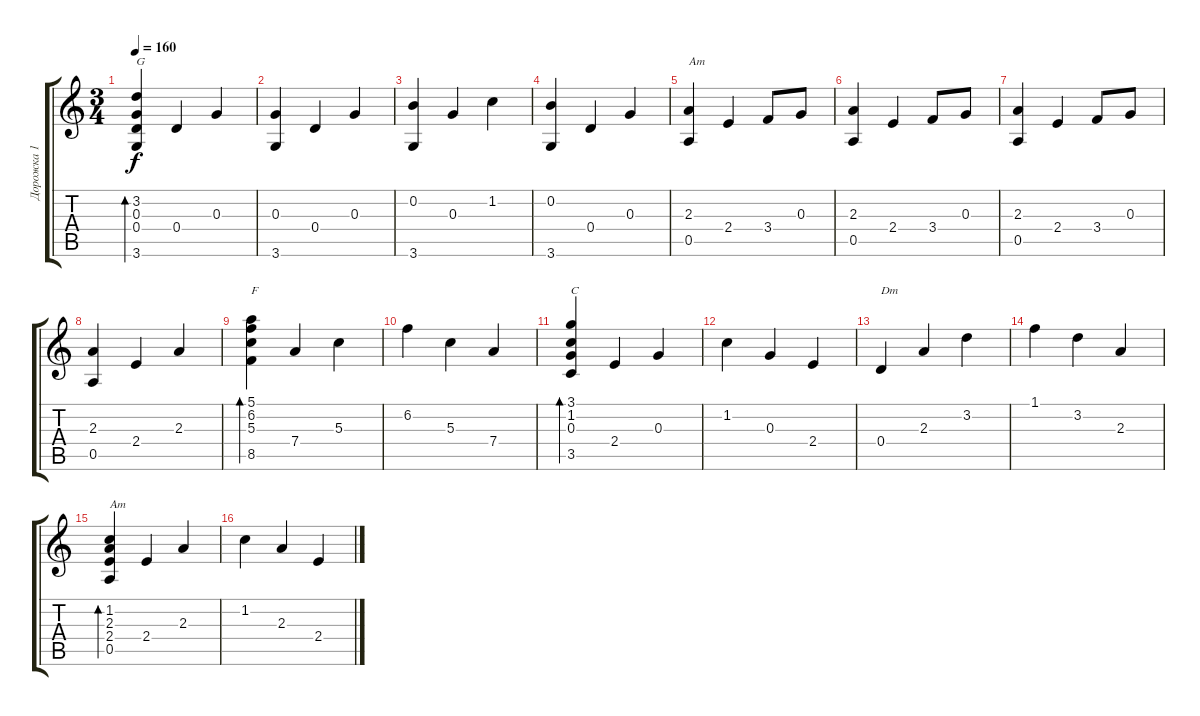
\track ("Дорожка 1" "Дорожка 1") {instrument acousticguitarsteel}
\staff {score tabs}
\tuning (E4 B3 G3 D3 A2 E2) {hide}
\ts (3 4)
\tempo 160
\clef g2
\ks c
(3.2 0.3 0.4 3.6).4{bd 240 txt "G" dy f} 0.4.4 0.3.4 |
(0.3 3.6).4 0.4.4 0.3.4 |
(0.2 3.6).4 0.3.4 1.2.4 |
(0.2 3.6).4 0.4.4 0.3.4 |
(2.3 0.5).4{txt "Am"} 2.4.4 3.4.8 0.3.8 |
(2.3 0.5).4 2.4.4 3.4.8 0.3.8 |
(2.3 0.5).4 2.4.4 3.4.8 0.3.8 |
(2.3 0.5).4 2.4.4 2.3.4 |
(5.1 6.2 5.3 8.5).4{bd 240 txt "F"} 7.4.4 5.3.4 |
6.2.4 5.3.4 7.4.4 |
(3.1 1.2 0.3 3.5).4{bd 240 txt "C"} 2.4.4 0.3.4 |
1.2.4 0.3.4 2.4.4 |
0.4.4{txt "Dm"} 2.3.4 3.2.4 |
1.1.4 3.2.4 2.3.4 |
(1.2 2.3 2.4 0.5).4{bd 240 txt "Am"} 2.4.4 2.3.4 |
1.2.4 2.3.4 2.4.4
